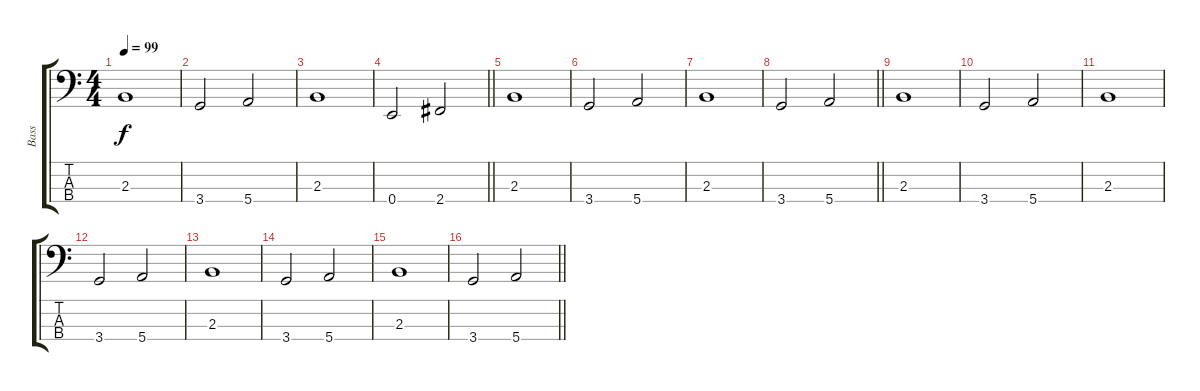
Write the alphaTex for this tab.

\track ("Bass" "Bass") {instrument electricbassfinger}
\staff {score tabs}
\tuning (G2 D2 A1 E1) {hide}
\ts (4 4)
\tempo 99
\clef f4
\ks c
2.3.1{dy f} |
3.4.2 5.4.2 |
2.3.1 |
\barLineRight lightlight
0.4.2 2.4.2 |
2.3.1 |
3.4.2 5.4.2 |
2.3.1 |
\barLineRight lightlight
3.4.2 5.4.2 |
2.3.1 |
3.4.2 5.4.2 |
2.3.1 |
3.4.2 5.4.2 |
2.3.1 |
3.4.2 5.4.2 |
2.3.1 |
\barLineRight lightlight
3.4.2 5.4.2
